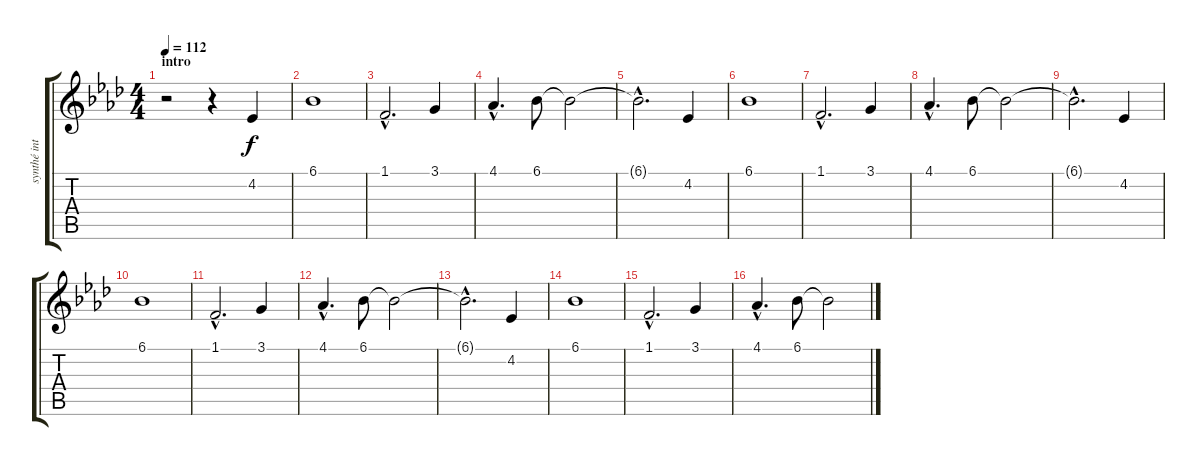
\track ("synthé intro" "synthé int") {instrument lead7fifths}
\staff {score tabs}
\tuning (E4 B3 G3 D3 A2 E2) {hide}
\ts (4 4)
\section ("" "intro")
\tempo 112
\clef g2
\ks ab
r.2{dy f instrument lead7fifths} r.4 4.2.4 |
6.1.1 |
1.1{hac}.2{d} 3.1.4 |
4.1{hac}.4{d} 6.1.8 6.1{t}.2 |
6.1{hac t}.2{d} 4.2.4 |
6.1.1 |
1.1{hac}.2{d} 3.1.4 |
4.1{hac}.4{d} 6.1.8 6.1{t}.2 |
6.1{hac t}.2{d} 4.2.4 |
6.1.1 |
1.1{hac}.2{d} 3.1.4 |
4.1{hac}.4{d} 6.1.8 6.1{t}.2 |
6.1{hac t}.2{d} 4.2.4 |
6.1.1 |
1.1{hac}.2{d} 3.1.4 |
4.1{hac}.4{d} 6.1.8 6.1{t}.2
